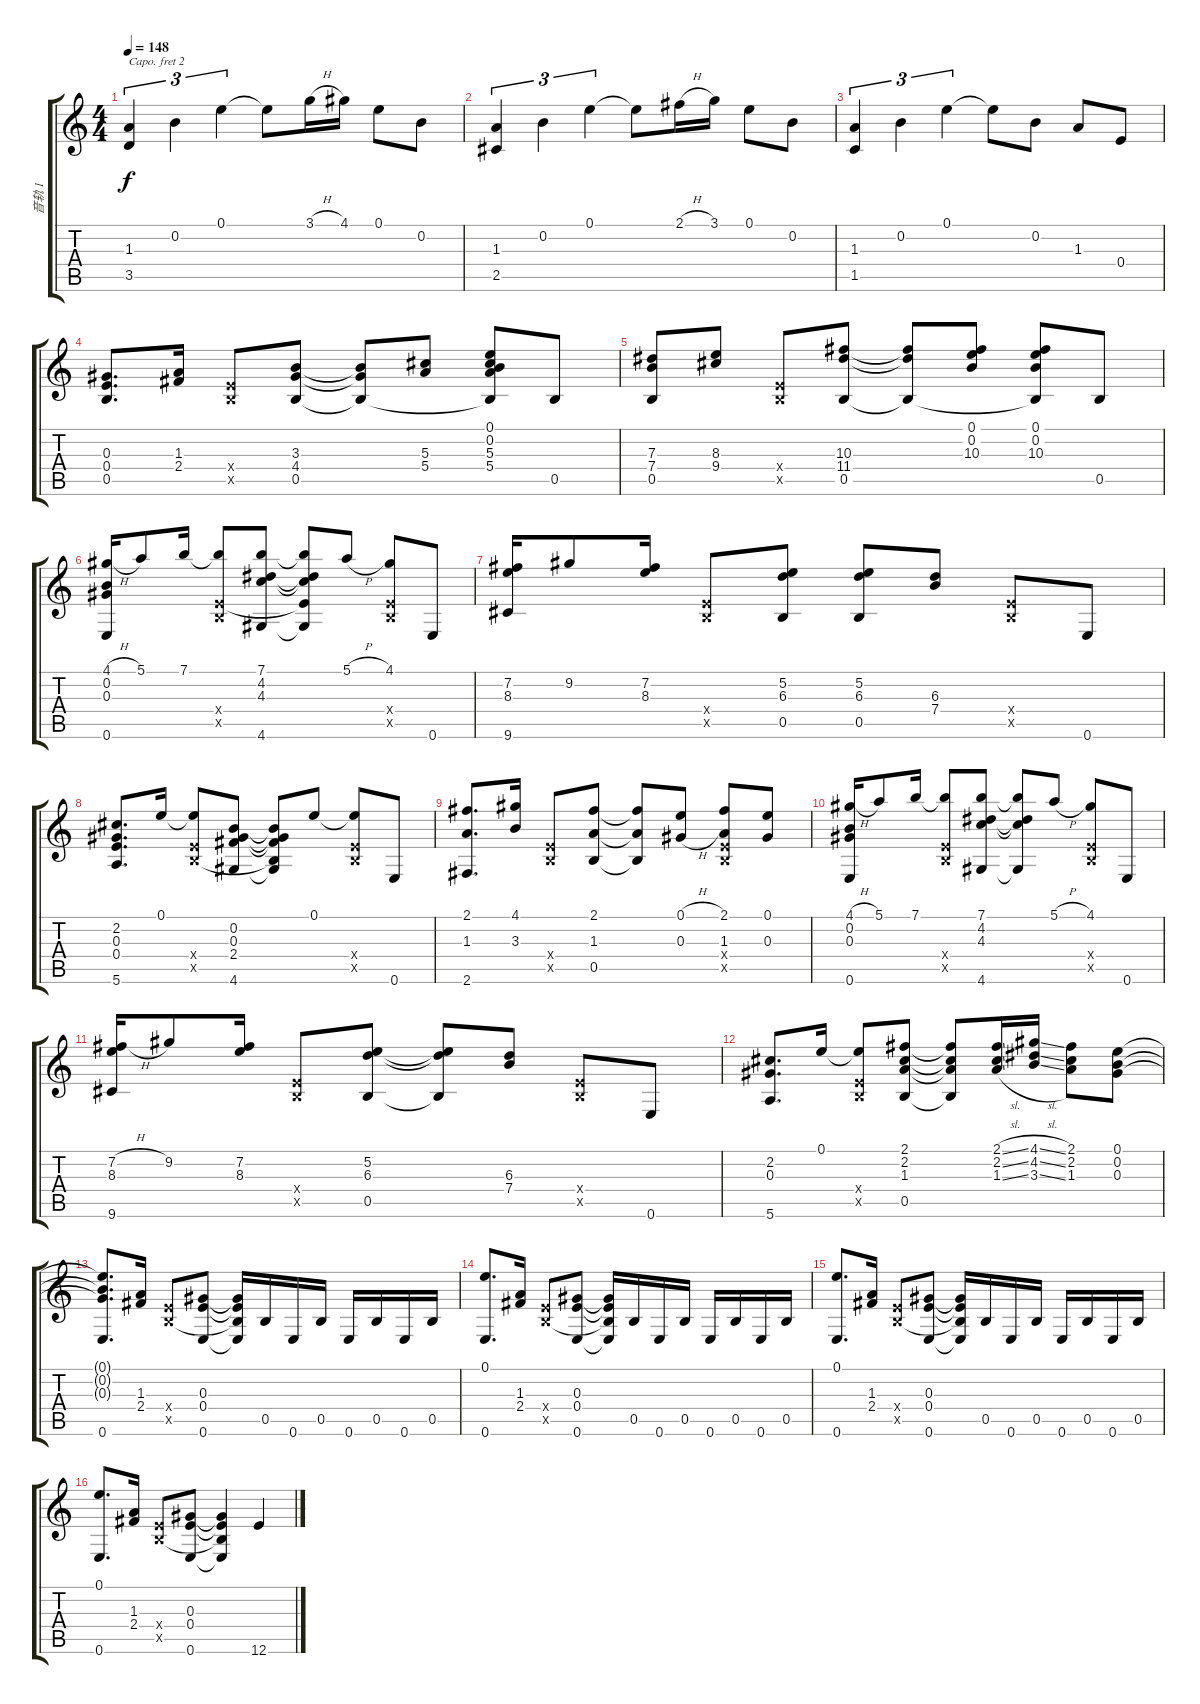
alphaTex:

\track ("音轨 1" "音轨 1") {instrument acousticguitarsteel}
\staff {score tabs}
\capo 2
\tuning (D4 A3 Gb3 D3 A2 D2) {hide}
\ts (4 4)
\tempo 148
\clef g2
\ks c
(1.3 3.5).4{tu (3 2) dy f} 0.2.4{tu (3 2)} 0.1.4{tu (3 2)} 0.1{t}.8 3.1{h}.16 4.1.16 0.1.8 0.2.8 |
(1.3 2.5).4{tu (3 2)} 0.2.4{tu (3 2)} 0.1.4{tu (3 2)} 0.1{t}.8 2.1{h}.16 3.1.16 0.1.8 0.2.8 |
(1.3 1.5).4{tu (3 2)} 0.2.4{tu (3 2)} 0.1.4{tu (3 2)} 0.1{t}.8 0.2.8 1.3.8 0.4.8 |
(0.3 0.4 0.5).8{d} (1.3 2.4).16 (0.4{x} 0.5{x}).8 (3.3 4.4 0.5).8 (3.3{t} 4.4{t} 0.5{t}).8 (5.3 5.4).8 (0.1 0.2 5.3 5.4 0.5{t}).8 0.5.8 |
(7.3 7.4 0.5).8 (8.3 9.4).8 (0.4{x} 0.5{x}).8 (10.3 11.4 0.5).8 (10.3{t} 11.4{t} 0.5{t}).8 (0.1 0.2 10.3).8 (0.1 0.2 10.3 0.5{t}).8 0.5.8 |
(4.1{h} 0.2 0.3 0.6).16 5.1.8 7.1.16 (7.1{t} 0.4{x} 0.5{x}).8 (7.1 4.2 4.3 4.6).8 (7.1{t} 4.2{t} 4.3{t} 0.4{t} 4.6{t}).8 5.1{h}.8 (4.1 0.4{x} 0.5{x}).8 0.6.8 |
(7.2 8.3 9.6).16 9.2.8 (7.2 8.3).16 (0.4{x} 0.5{x}).8 (5.2 6.3 0.5).8 (5.2 6.3 0.5).8 (6.3 7.4).8 (0.4{x} 0.5{x}).8 0.6.8 |
(2.2 0.3 0.4 5.6).8{d} 0.1.16 (0.1{t} 0.4{x} 0.5{x}).8 (0.2 0.3 2.4 4.6).8 (0.2{t} 0.3{t} 2.4{t} 0.5{t} 4.6{t}).8 0.1.8 (0.1{t} 0.4{x} 0.5{x}).8 0.6.8 |
(2.1 1.3 2.6).8{d} (4.1 3.3).16 (0.4{x} 0.5{x}).8 (2.1 1.3 0.5).8 (2.1{t} 1.3{t} 0.5{t}).8 (0.1{h} 0.3{h}).8 (2.1 1.3 0.4{x} 0.5{x}).8 (0.1 0.3).8 |
(4.1{h} 0.2 0.3 0.6).16 5.1.8 7.1.16 (7.1{t} 0.4{x} 0.5{x}).8 (7.1 4.2 4.3 4.6).8 (7.1{t} 4.2{t} 4.3{t} 4.6{t}).8 5.1{h}.8 (4.1 0.4{x} 0.5{x}).8 0.6.8 |
(7.2{h} 8.3 9.6).16 9.2.8 (7.2 8.3).16 (0.4{x} 0.5{x}).8 (5.2 6.3 0.5).8 (5.2{t} 6.3{t} 0.5{t}).8 (6.3 7.4).8 (0.4{x} 0.5{x}).8 0.6.8 |
(2.2 0.3 5.6).8{d} 0.1.16 (0.1{t} 0.4{x} 0.5{x}).8 (2.1 2.2 1.3 0.5).8 (2.1{t} 2.2{t} 1.3{t} 0.5{t}).8 (2.1{sl} 2.2{sl} 1.3{sl}).16 (4.1{sl} 4.2{sl} 3.3{sl}).16 (2.1 2.2 1.3).8 (0.1 0.2 0.3).8 |
(0.1{t} 0.2{t} 0.3{t} 0.6).8{d} (1.3 2.4).16 (0.4{x} 0.5{x}).8 (0.3 0.4 0.6).8 (0.3{t} 0.4{t} 0.5{t} 0.6{t}).16 0.5.16 0.6.16 0.5.16 0.6.16 0.5.16 0.6.16 0.5.16 |
(0.1 0.6).8{d} (1.3 2.4).16 (0.4{x} 0.5{x}).8 (0.3 0.4 0.6).8 (0.3{t} 0.4{t} 0.5{t} 0.6{t}).16 0.5.16 0.6.16 0.5.16 0.6.16 0.5.16 0.6.16 0.5.16 |
(0.1 0.6).8{d} (1.3 2.4).16 (0.4{x} 0.5{x}).8 (0.3 0.4 0.6).8 (0.3{t} 0.4{t} 0.5{t} 0.6{t}).16 0.5.16 0.6.16 0.5.16 0.6.16 0.5.16 0.6.16 0.5.16 |
(0.1 0.6).8{d} (1.3 2.4).16 (0.4{x} 0.5{x}).8 (0.3 0.4 0.6).8 (0.3{t} 0.4{t} 0.5{t} 0.6{t}).4 12.6.4
